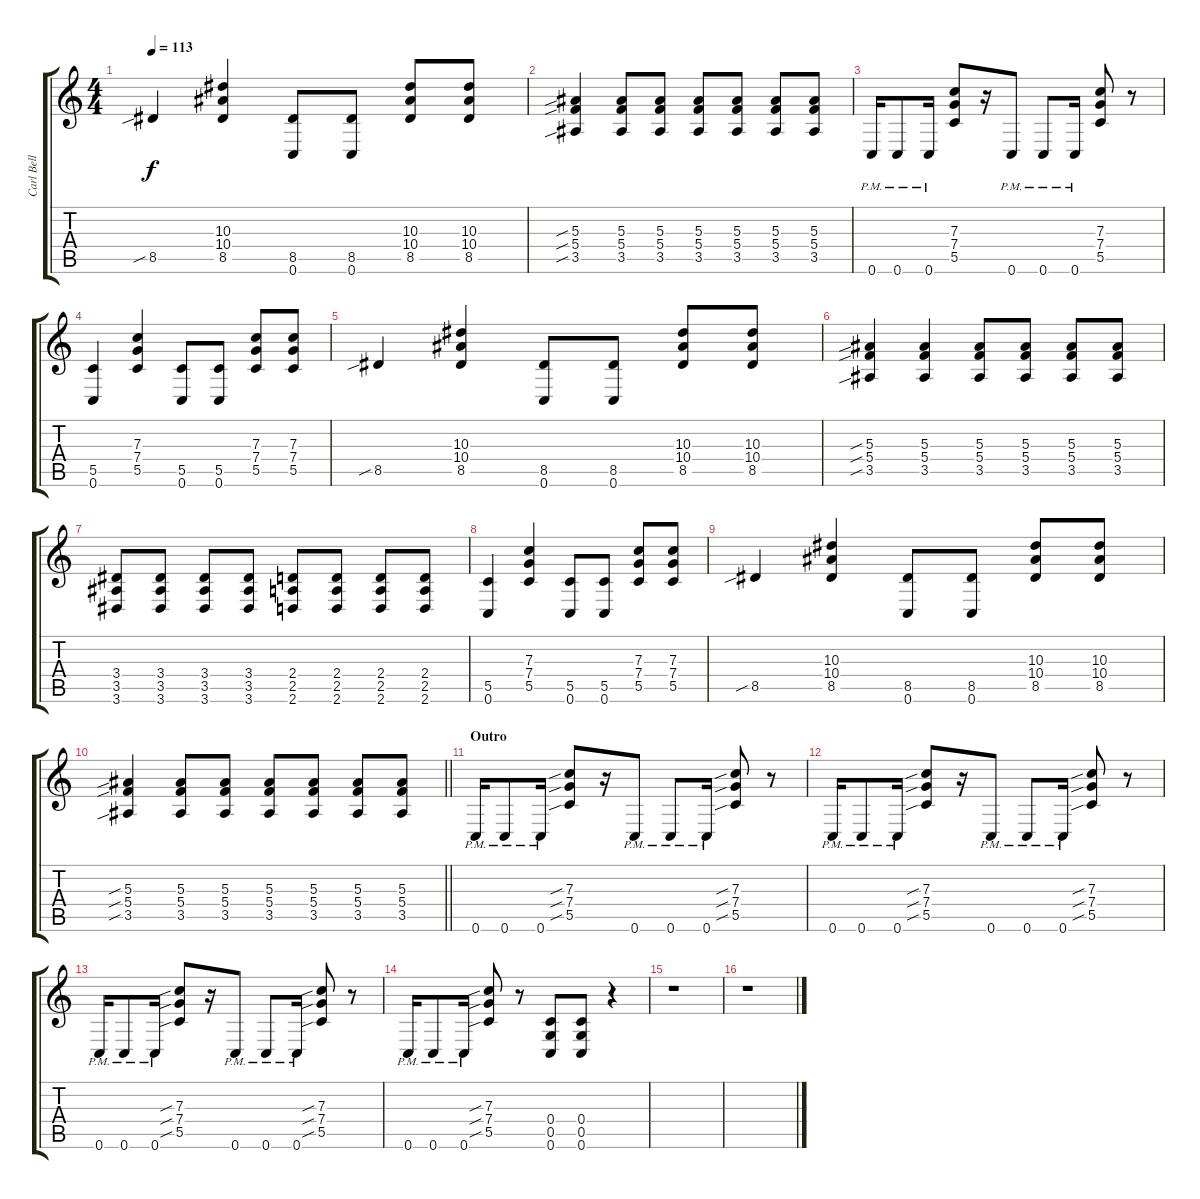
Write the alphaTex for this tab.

\track ("Carl Bell (Rhythm Guitar)" "Carl Bell ") {instrument distortionguitar}
\staff {score tabs}
\tuning (D4 A3 F3 C3 G2 C2) {hide}
\ts (4 4)
\tempo 113
\clef g2
\ks c
8.5{sib}.4{dy f} (10.3 10.4 8.5).4 (8.5 0.6).8 (8.5 0.6).8 (10.3 10.4 8.5).8 (10.3 10.4 8.5).8 |
(5.3{sib} 5.4{sib} 3.5{sib}).4 (5.3 5.4 3.5).8 (5.3 5.4 3.5).8 (5.3 5.4 3.5).8 (5.3 5.4 3.5).8 (5.3 5.4 3.5).8 (5.3 5.4 3.5).8 |
0.6{pm}.16 0.6{pm}.8 0.6{pm}.16 (7.3 7.4 5.5).8 r.16 0.6{pm}.8 0.6{pm}.8 0.6{pm}.16 (7.3 7.4 5.5).8 r.8 |
(5.5 0.6).4 (7.3 7.4 5.5).4 (5.5 0.6).8 (5.5 0.6).8 (7.3 7.4 5.5).8 (7.3 7.4 5.5).8 |
8.5{sib}.4 (10.3 10.4 8.5).4 (8.5 0.6).8 (8.5 0.6).8 (10.3 10.4 8.5).8 (10.3 10.4 8.5).8 |
(5.3{sib} 5.4{sib} 3.5{sib}).4 (5.3 5.4 3.5).4 (5.3 5.4 3.5).8 (5.3 5.4 3.5).8 (5.3 5.4 3.5).8 (5.3 5.4 3.5).8 |
(3.4 3.5 3.6).8 (3.4 3.5 3.6).8 (3.4 3.5 3.6).8 (3.4 3.5 3.6).8 (2.4 2.5 2.6).8 (2.4 2.5 2.6).8 (2.4 2.5 2.6).8 (2.4 2.5 2.6).8 |
(5.5 0.6).4 (7.3 7.4 5.5).4 (5.5 0.6).8 (5.5 0.6).8 (7.3 7.4 5.5).8 (7.3 7.4 5.5).8 |
8.5{sib}.4 (10.3 10.4 8.5).4 (8.5 0.6).8 (8.5 0.6).8 (10.3 10.4 8.5).8 (10.3 10.4 8.5).8 |
\barLineRight lightlight
(5.3{sib} 5.4{sib} 3.5{sib}).4 (5.3 5.4 3.5).8 (5.3 5.4 3.5).8 (5.3 5.4 3.5).8 (5.3 5.4 3.5).8 (5.3 5.4 3.5).8 (5.3 5.4 3.5).8 |
\section ("" "Outro")
0.6{pm}.16 0.6{pm}.8 0.6{pm}.16 (7.3{sib} 7.4{sib} 5.5{sib}).8 r.16 0.6{pm}.8 0.6{pm}.8 0.6{pm}.16 (7.3{sib} 7.4{sib} 5.5{sib}).8 r.8 |
0.6{pm}.16 0.6{pm}.8 0.6{pm}.16 (7.3{sib} 7.4{sib} 5.5{sib}).8 r.16 0.6{pm}.8 0.6{pm}.8 0.6{pm}.16 (7.3{sib} 7.4{sib} 5.5{sib}).8 r.8 |
0.6{pm}.16 0.6{pm}.8 0.6{pm}.16 (7.3{sib} 7.4{sib} 5.5{sib}).8 r.16 0.6{pm}.8 0.6{pm}.8 0.6{pm}.16 (7.3{sib} 7.4{sib} 5.5{sib}).8 r.8 |
0.6{pm}.16 0.6{pm}.8 0.6{pm}.16 (7.3{sib} 7.4{sib} 5.5{sib}).8 r.8 (0.4 0.5 0.6).8 (0.4 0.5 0.6).8 r.4 |
r.1 |
r.1
